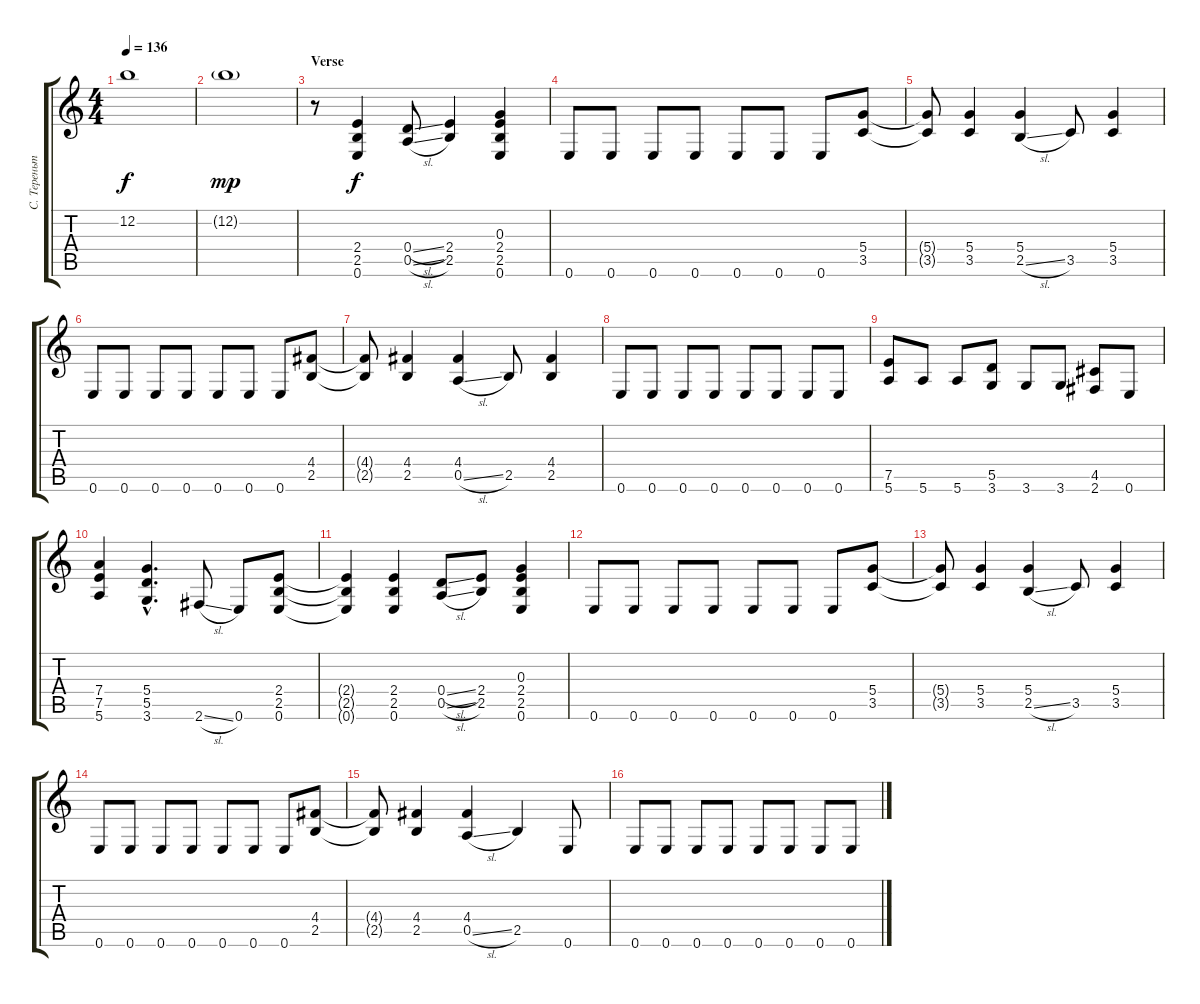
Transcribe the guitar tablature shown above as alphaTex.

\track ("С. Тереньтьев" "С. Тереньт") {instrument distortionguitar}
\staff {score tabs}
\tuning (E4 B3 G3 D3 A2 E2) {hide}
\ts (4 4)
\tempo 136
\clef g2
\ks c
12.2{t}.1{dy f} |
12.2{g}.1{dy mp} |
\section ("" "Verse")
r.8 (2.4 2.5 0.6).4{dy f} (0.4{sl} 0.5{sl}).8 (2.4 2.5).4 (0.3 2.4 2.5 0.6).4 |
0.6.8 0.6.8 0.6.8 0.6.8 0.6.8 0.6.8 0.6.8 (5.4 3.5).8 |
(5.4{t} 3.5{t}).8 (5.4 3.5).4 (5.4 2.5{sl}).4 3.5.8 (5.4 3.5).4 |
0.6.8 0.6.8 0.6.8 0.6.8 0.6.8 0.6.8 0.6.8 (4.4 2.5).8 |
(4.4{t} 2.5{t}).8 (4.4 2.5).4 (4.4 0.5{sl}).4 2.5.8 (4.4 2.5).4 |
0.6.8 0.6.8 0.6.8 0.6.8 0.6.8 0.6.8 0.6.8 0.6.8 |
(7.5 5.6).8 5.6.8 5.6.8 (5.5 3.6).8 3.6.8 3.6.8 (4.5 2.6).8 0.6.8 |
(7.4 7.5 5.6).4 (5.4{hac} 5.5{hac} 3.6{hac}).4{d} 2.6{sl}.8 0.6.8 (2.4 2.5 0.6).8 |
(2.4{t} 2.5{t} 0.6{t}).4 (2.4 2.5 0.6).4 (0.4{sl} 0.5{sl}).8 (2.4 2.5).8 (0.3 2.4 2.5 0.6).4 |
0.6.8 0.6.8 0.6.8 0.6.8 0.6.8 0.6.8 0.6.8 (5.4 3.5).8 |
(5.4{t} 3.5{t}).8 (5.4 3.5).4 (5.4 2.5{sl}).4 3.5.8 (5.4 3.5).4 |
0.6.8 0.6.8 0.6.8 0.6.8 0.6.8 0.6.8 0.6.8 (4.4 2.5).8 |
(4.4{t} 2.5{t}).8 (4.4 2.5).4 (4.4 0.5{sl}).4 2.5.4 0.6.8 |
0.6.8 0.6.8 0.6.8 0.6.8 0.6.8 0.6.8 0.6.8 0.6.8
